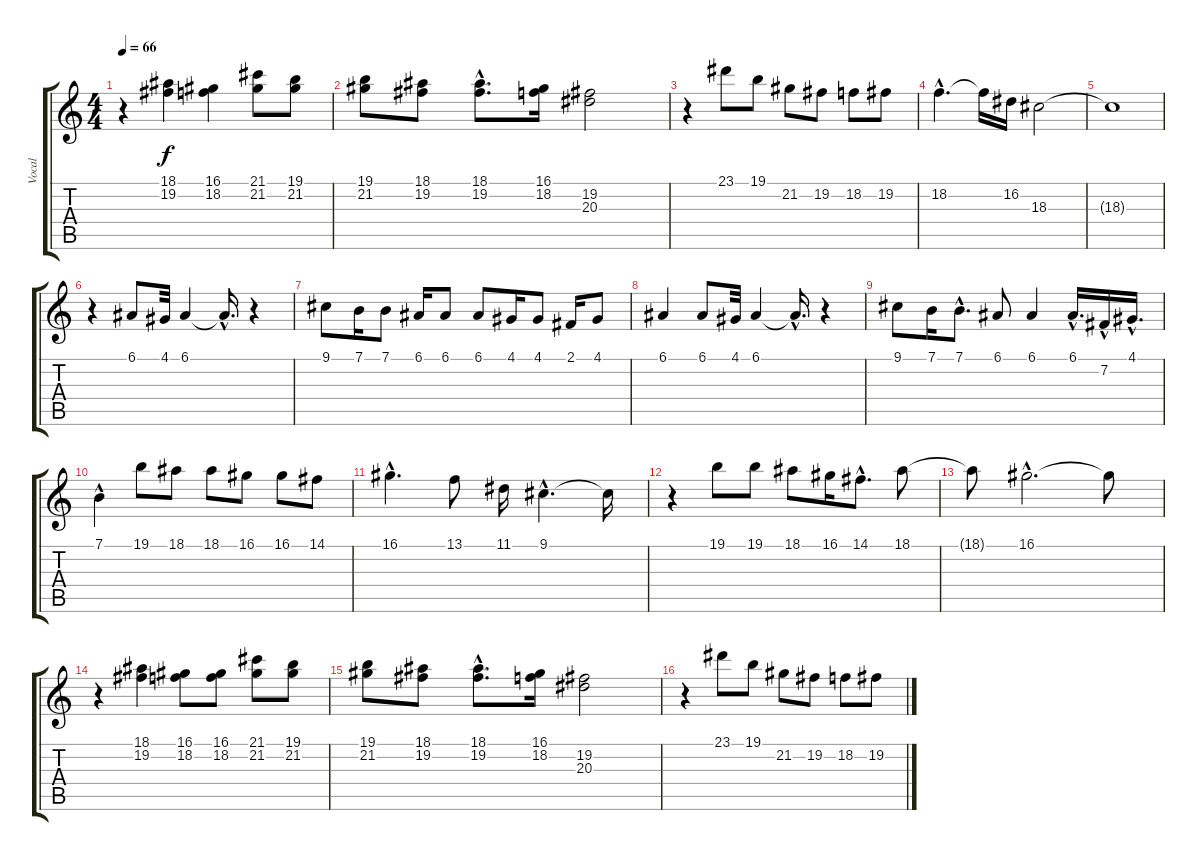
\track ("Vocal" "Vocal") {instrument cello}
\staff {score tabs}
\tuning (E4 B3 G3 D3 A2 E2) {hide}
\ts (4 4)
\tempo 66
\clef g2
\ks c
r.4{dy f} (18.1 19.2).4 (16.1 18.2).4 (21.1 21.2).8 (19.1 21.2).8 |
(19.1 21.2).8 (18.1 19.2).8 (18.1{hac} 19.2{hac}).8{d} (16.1 18.2).16 (19.2 20.3).2 |
r.4 23.1.8 19.1.8 21.2.8 19.2.8 18.2.8 19.2.8 |
18.2{hac}.4{d} 18.2{t}.16 16.2.16 18.3.2 |
18.3{t}.1 |
r.4 6.1.8 4.1.32 6.1.4 6.1{hac t}.16{d} r.4 |
9.1.8 7.1.16 7.1.8 6.1.16 6.1.8 6.1.8 4.1.16 4.1.8 2.1.16 4.1.8 |
6.1.4 6.1.8 4.1.32 6.1.4 6.1{hac t}.16{d} r.4 |
9.1.8 7.1.16 7.1{hac}.8{d} 6.1.8 6.1.4 6.1{hac}.16{d} 7.2{hac}.16 4.1{hac}.16{d} |
7.1{hac}.4 19.1.8 18.1.8 18.1.8 16.1.8 16.1.8 14.1.8 |
16.1{hac}.4{d} 13.1.8 11.1.16 9.1{hac}.4{d} 9.1{t}.16 |
r.4 19.1.8 19.1.8 18.1.8 16.1.16 14.1{hac}.8{d} 18.1.8 |
18.1{t}.8 16.1{hac}.2{d} 16.1{t}.8 |
r.4 (18.1 19.2).4 (16.1 18.2).8 (16.1 18.2).8 (21.1 21.2).8 (19.1 21.2).8 |
(19.1 21.2).8 (18.1 19.2).8 (18.1{hac} 19.2{hac}).8{d} (16.1 18.2).16 (19.2 20.3).2 |
r.4 23.1.8 19.1.8 21.2.8 19.2.8 18.2.8 19.2.8
